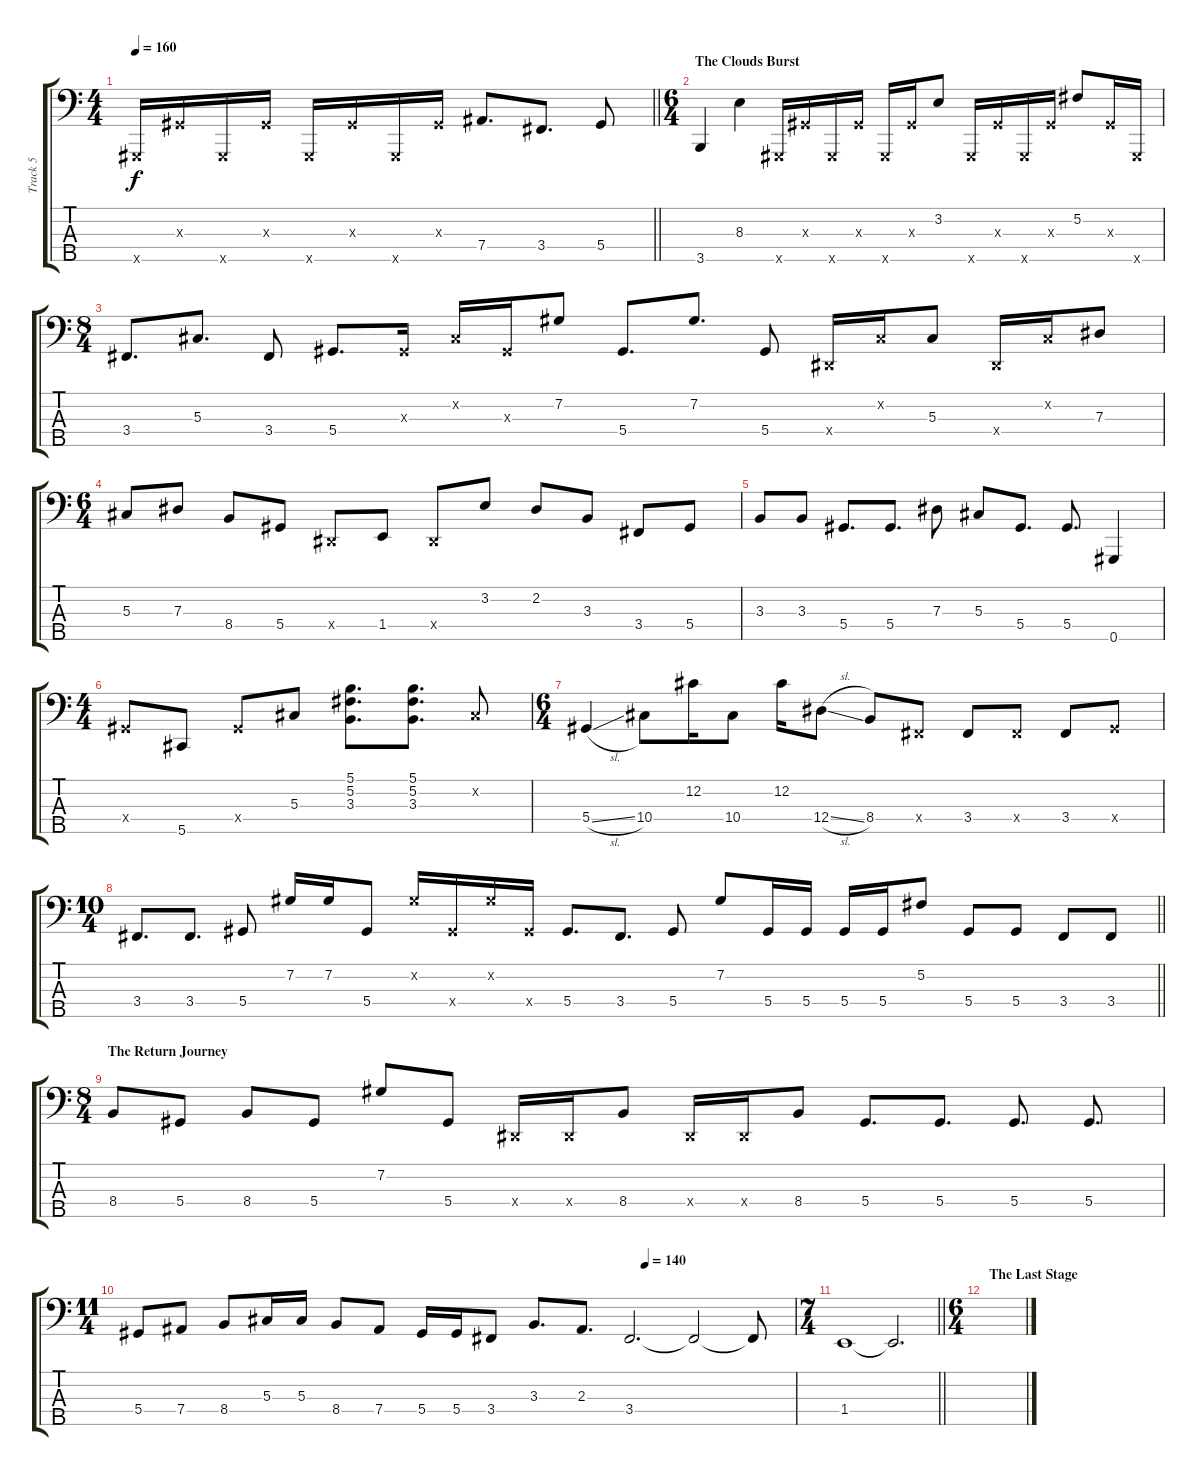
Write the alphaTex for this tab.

\track ("Track 5" "Track 5") {instrument slapbass1}
\staff {score tabs}
\tuning (Gb2 Db2 Ab1 Eb1 Ab0) {hide}
\ts (4 4)
\tempo 160
\clef f4
\barLineRight lightlight
\ks c
0.5{x}.16{dy f} 0.3{x}.16 0.5{x}.16 0.3{x}.16 0.5{x}.16 0.3{x}.16 0.5{x}.16 0.3{x}.16 7.4.8{d} 3.4.8{d} 5.4.8 |
\ts (6 4)
\section ("" "The Clouds Burst")
3.5.4 8.3.4 0.5{x}.16 0.3{x}.16 0.5{x}.16 0.3{x}.16 0.5{x}.16 0.3{x}.16 3.2.8 0.5{x}.16 0.3{x}.16 0.5{x}.16 0.3{x}.16 5.2.8 0.3{x}.16 0.5{x}.16 |
\ts (8 4)
3.4.8{d} 5.3.8{d} 3.4.8 5.4.8{d} 0.3{x}.16 0.2{x}.16 0.3{x}.16 7.2.8 5.4.8{d} 7.2.8{d} 5.4.8 0.4{x}.16 0.2{x}.16 5.3.8 0.4{x}.16 0.2{x}.16 7.3.8 |
\ts (6 4)
5.3.8 7.3.8 8.4.8 5.4.8 0.4{x}.8 1.4.8 0.4{x}.8 3.2.8 2.2.8 3.3.8 3.4.8 5.4.8 |
3.3.8 3.3.8 5.4.8{d} 5.4.8{d} 7.3.8 5.3.8 5.4.8{d} 5.4.8{d} 0.5.4 |
\ts (4 4)
5.4{x}.8 5.5.8 5.4{x}.8 5.3.8 (5.1 5.2 3.3).8{d} (5.1 5.2 3.3).8{d} 0.2{x}.8 |
\ts (6 4)
5.4{sl}.4 10.4.8 12.2.16 10.4.8 12.2.16 12.4{sl}.8 8.4.8 3.4{x}.8 3.4.8 3.4{x}.8 3.4.8 5.4{x}.8 |
\ts (10 4)
\barLineRight lightlight
3.4.8{d} 3.4.8{d} 5.4.8 7.2.16 7.2.16 5.4.8 7.2{x}.16 5.4{x}.16 7.2{x}.16 5.4{x}.16 5.4.8{d} 3.4.8{d} 5.4.8 7.2.8 5.4.16 5.4.16 5.4.16 5.4.16 5.2.8 5.4.8 5.4.8 3.4.8 3.4.8 |
\ts (8 4)
\section ("" "The Return Journey")
8.4.8 5.4.8 8.4.8 5.4.8 7.2.8 5.4.8 0.4{x}.16 0.4{x}.16 8.4.8 0.4{x}.16 0.4{x}.16 8.4.8 5.4.8{d} 5.4.8{d} 5.4.8{d} 5.4.8{d} |
\ts (11 4)
\tempo (140 0.7727272727272727)
5.4.8 7.4.8 8.4.8 5.3.16 5.3.16 8.4.8 7.4.8 5.4.16 5.4.16 3.4.8 3.3.8{d} 2.3.8{d} 3.4.2{d} 3.4{t}.2 3.4{t}.8 |
\ts (7 4)
\barLineRight lightlight
1.4.1 1.4{t}.2{d} |
\ts (6 4)
\section ("" " The Last Stage")
